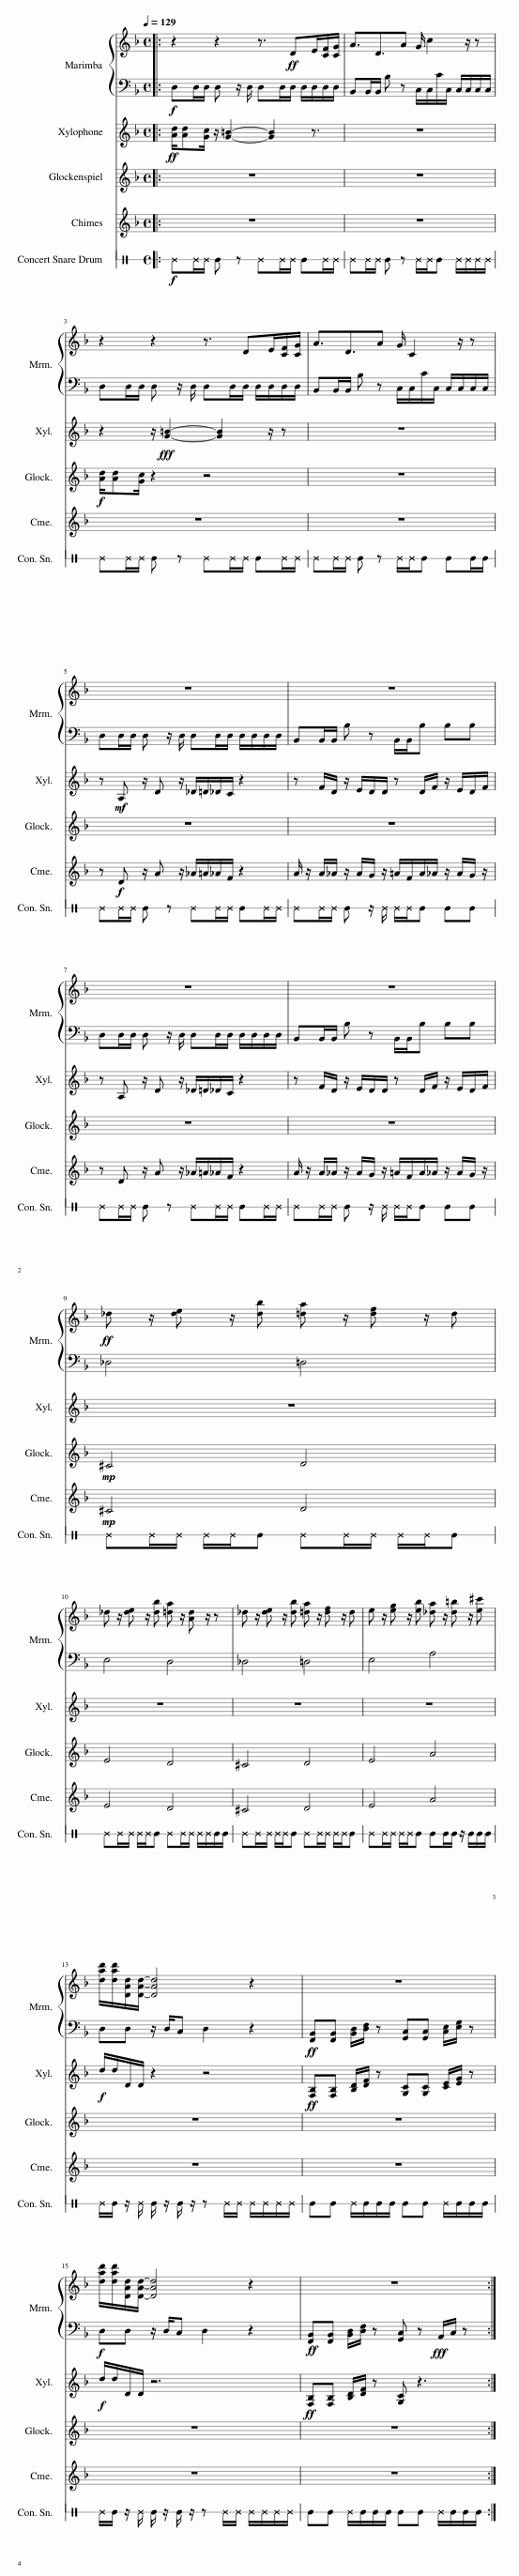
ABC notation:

X:1
%%score { 1 | 2 } 3 4 5 6
L:1/8
Q:1/4=129
M:4/4
I:linebreak $
K:F
V:1 treble
V:2 bass
V:3 treble transpose=12
V:4 treble transpose=24
V:5 treble
V:6 perc stafflines=1
K:none
V:1
|: z2 z2 z3/2!ff! DE/[CF]/[CG]/ | A3/2D3/2A G/ c2 z/ z |$ z2 z2 z3/2 DE/[CF]/[CG]/ | A3/2D3/2A G/ C2 z/ z |$ z8 | %5
 z8 |$ z8 | z8 |$!ff! _d z/ [de] z/ [db] [=da] z/ [df] z/ d |$ _d z/ [de] z/ [db] [=da] z/ [Ad] z/ z | %10
 _d z/ [de] z/ [db] [=da] z/ [df] z/ d | e z/ [eg] z/ [eb] [_da] z/ [d=b] z/ [e^c'] |$ [dad']/[dad']/[DAd]/[DAd]/- [DAd]4 z2 | z8 |$ [dad']/[dad']/[DAd]/[DAd]/- [DAd]4 z2 | %15
 z8 :| %16
V:2
|:!f! D,D,/D,/ D, z/ D,/ D,D,/D,/ D,/D,/D,/D,/ | B,,B,,/B,,/ B, z C,/C,/C/C,/ C,/C,/C,/C,/ |$ D,D,/D,/ D, z/ D,/ D,D,/D,/ D,/D,/D,/D,/ | B,,B,,/B,,/ B, z C,/C,/C/C,/ C,/C,/C,/C,/ |$ D,D,/D,/ D, z/ D,/ D,D,/D,/ D,/D,/D,/D,/ | %5
 B,,B,,/B,,/ B, z B,,/B,,/B, B,B, |$ D,D,/D,/ D, z/ D,/ D,D,/D,/ D,/D,/D,/D,/ | B,,B,,/B,,/ B, z B,,/B,,/B, B,B, |$ _D,4 =D,4 |$ E,4 D,4 | %10
 _D,4 =D,4 | E,4 A,4 |$ D,D, z/ D,/C, D,2 z2 |!ff! [F,,B,,][F,,B,,] [B,,D,]/[D,F,]/ z [G,,C,][G,,C,] [C,E,]/[E,G,]/ z |$!f! D,D, z/ D,/C, D,2 z2 | %15
!ff! [F,,B,,][F,,B,,] [B,,D,]/[D,F,]/ z [G,,C,] z!fff! A,,/C,/ z :| %16
V:3
|:!ff! [Ad]/[Ad][Gc]/ z/ [G=B]2- [GB]2 z3/2 | z8 |$ z2 z/!fff! [G=B]2- [GB]2 z/ z | z8 |$ z!mf! A, z/ D z/ _D/=D/_D/C/ z2 | %5
 z F/D/ z/ E/D/D/ z D/F/ z/ E/D/F/ |$ z A, z/ D z/ _D/=D/_D/C/ z2 | z F/D/ z/ E/D/D/ z D/F/ z/ E/D/F/ |$ z8 |$ z8 | %10
 z8 | z8 |$!f! d/d/D/D/ z2 z4 |!ff! [F,B,][F,B,] [B,D]/[DF]/ z [G,C][G,C] [CE]/[EG]/ z |$!f! d/d/D/D/ z6 | %15
!ff! [F,B,][F,B,] [B,D]/[DF]/ z [G,C] z3 :| %16
V:4
|: z8 | z8 |$!f! [Ad]/[Ad][Gc]/ z2 z4 | z8 |$ z8 | %5
 z8 |$ z8 | z8 |$!mp! ^C4 D4 |$ E4 D4 | %10
 ^C4 D4 | E4 A4 |$ z8 | z8 |$ z8 | %15
 z8 :| %16
V:5
|: z8 | z8 |$ z8 | z8 |$ z!f! D z/ A z/ _A/=A/_A/F/ z2 | %5
 A/ z/ A/_A/ z/ A/G/ z/ =A/F/A/_A/ z/ A/G/ z/ |$ z D z/ A z/ _A/=A/_A/F/ z2 | A/ z/ A/_A/ z/ A/G/ z/ =A/F/A/_A/ z/ A/G/ z/ |$!mp! ^C4 D4 |$ E4 D4 | %10
 ^C4 D4 | E4 A4 |$ z8 | z8 |$ z8 | %15
 z8 :| %16
V:6
[K:C]|:!f! ^E^E/^E/ E z ^E^E/^E/ E^E/^E/ | ^E^E/^E/ E z ^E/^E/E ^E/^E/^E/^E/ |$ ^E^E/^E/ E z ^E^E/^E/ E^E/^E/ | ^E^E/^E/ E z ^E/^E/E EE/E/ |$ ^E^E/^E/ E z ^E^E/^E/ E^E/^E/ | %5
 ^E^E/^E/ E z/ ^E/ ^E/^E/E EE |$ ^E^E/^E/ E z ^E^E/^E/ E^E/^E/ | ^E^E/^E/ E z/ ^E/ ^E/^E/E EE |$ ^E^E/^E/ ^E/^E/E ^E^E/^E/ ^E/^E/E |$ ^E^E/^E/ ^E/^E/E ^E^E/^E/ ^E/^E/E/E/ | %10
 ^E^E/^E/ ^E/^E/E ^E^E/^E/ ^E/^E/E | ^E^E/^E/ ^E/^E/E EE/E/ z/ E/E/E/ |$ ^E/E/ z/ ^E/ E/ z/ E/ z/ z ^E/^E/ ^E/^E/^E/^E/ | EE ^E/E/E/E/ EE ^E/E/E/E/ |$ ^E/E/ z/ ^E/ E/ z/ E/ z/ z ^E/^E/ ^E/^E/^E/^E/ | %15
 EE ^E/E/E/E/ EE ^E/E/E/E/ :| %16
